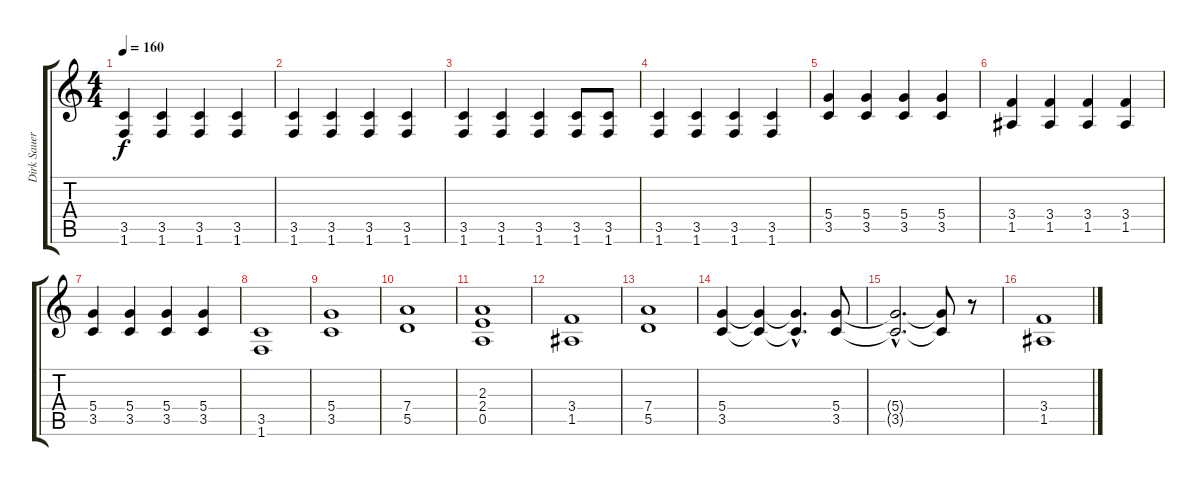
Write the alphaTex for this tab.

\track ("Dirk Sauer" "Dirk Sauer") {instrument distortionguitar}
\staff {score tabs}
\tuning (E4 B3 G3 D3 A2 E2) {hide}
\ts (4 4)
\tempo 160
\clef g2
\ks c
(3.5 1.6).4{dy f} (3.5 1.6).4 (3.5 1.6).4 (3.5 1.6).4 |
(3.5 1.6).4 (3.5 1.6).4 (3.5 1.6).4 (3.5 1.6).4 |
(3.5 1.6).4 (3.5 1.6).4 (3.5 1.6).4 (3.5 1.6).8 (3.5 1.6).8 |
(3.5 1.6).4 (3.5 1.6).4 (3.5 1.6).4 (3.5 1.6).4 |
(5.4 3.5).4 (5.4 3.5).4 (5.4 3.5).4 (5.4 3.5).4 |
(3.4 1.5).4 (3.4 1.5).4 (3.4 1.5).4 (3.4 1.5).4 |
(5.4 3.5).4 (5.4 3.5).4 (5.4 3.5).4 (5.4 3.5).4 |
(3.5 1.6).1 |
(5.4 3.5).1 |
(7.4 5.5).1 |
(2.3 2.4 0.5).1 |
(3.4 1.5).1 |
(7.4 5.5).1 |
(5.4 3.5).4 (5.4{t} 3.5{t}).4 (5.4{hac t} 3.5{hac t}).4{d} (5.4 3.5).8 |
(5.4{hac t} 3.5{hac t}).2{d} (5.4{t} 3.5{t}).8 r.8 |
(3.4 1.5).1
